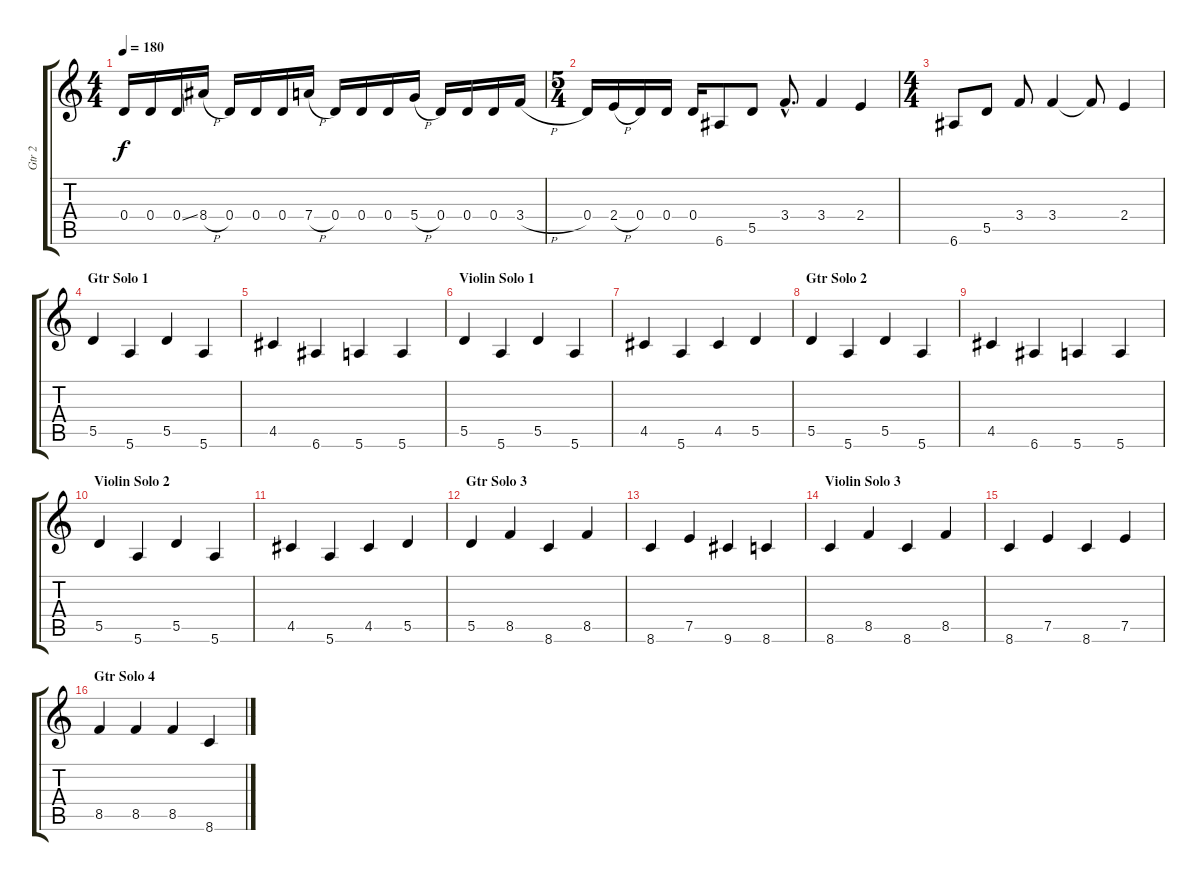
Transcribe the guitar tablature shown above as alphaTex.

\track ("Gtr 2" "Gtr 2") {instrument overdrivenguitar}
\staff {score tabs}
\tuning (E4 B3 G3 D3 A2 E2) {hide}
\ts (4 4)
\tempo 180
\clef g2
\ks c
0.4.16{dy f} 0.4.16 0.4{ss}.16 8.4{h}.16 0.4.16 0.4.16 0.4.16 7.4{h}.16 0.4.16 0.4.16 0.4.16 5.4{h}.16 0.4.16 0.4.16 0.4.16 3.4{h}.16 |
\ts (5 4)
0.4.16 2.4{h}.16 0.4.16 0.4.16 0.4.16 6.6.8 5.5.8 3.4{hac}.8{d} 3.4.4 2.4.4 |
\ts (4 4)
6.6.8 5.5.8 3.4.8 3.4.4 3.4{t}.8 2.4.4 |
\section ("" "Gtr Solo 1")
5.5.4 5.6.4 5.5.4 5.6.4 |
4.5.4 6.6.4 5.6.4 5.6.4 |
\section ("" "Violin Solo 1")
5.5.4 5.6.4 5.5.4 5.6.4 |
4.5.4 5.6.4 4.5.4 5.5.4 |
\section ("" "Gtr Solo 2")
5.5.4 5.6.4 5.5.4 5.6.4 |
4.5.4 6.6.4 5.6.4 5.6.4 |
\section ("" "Violin Solo 2")
5.5.4 5.6.4 5.5.4 5.6.4 |
4.5.4 5.6.4 4.5.4 5.5.4 |
\section ("" "Gtr Solo 3")
5.5.4 8.5.4 8.6.4 8.5.4 |
8.6.4 7.5.4 9.6.4 8.6.4 |
\section ("" "Violin Solo 3")
8.6.4 8.5.4 8.6.4 8.5.4 |
8.6.4 7.5.4 8.6.4 7.5.4 |
\section ("" "Gtr Solo 4")
8.5.4 8.5.4 8.5.4 8.6.4
